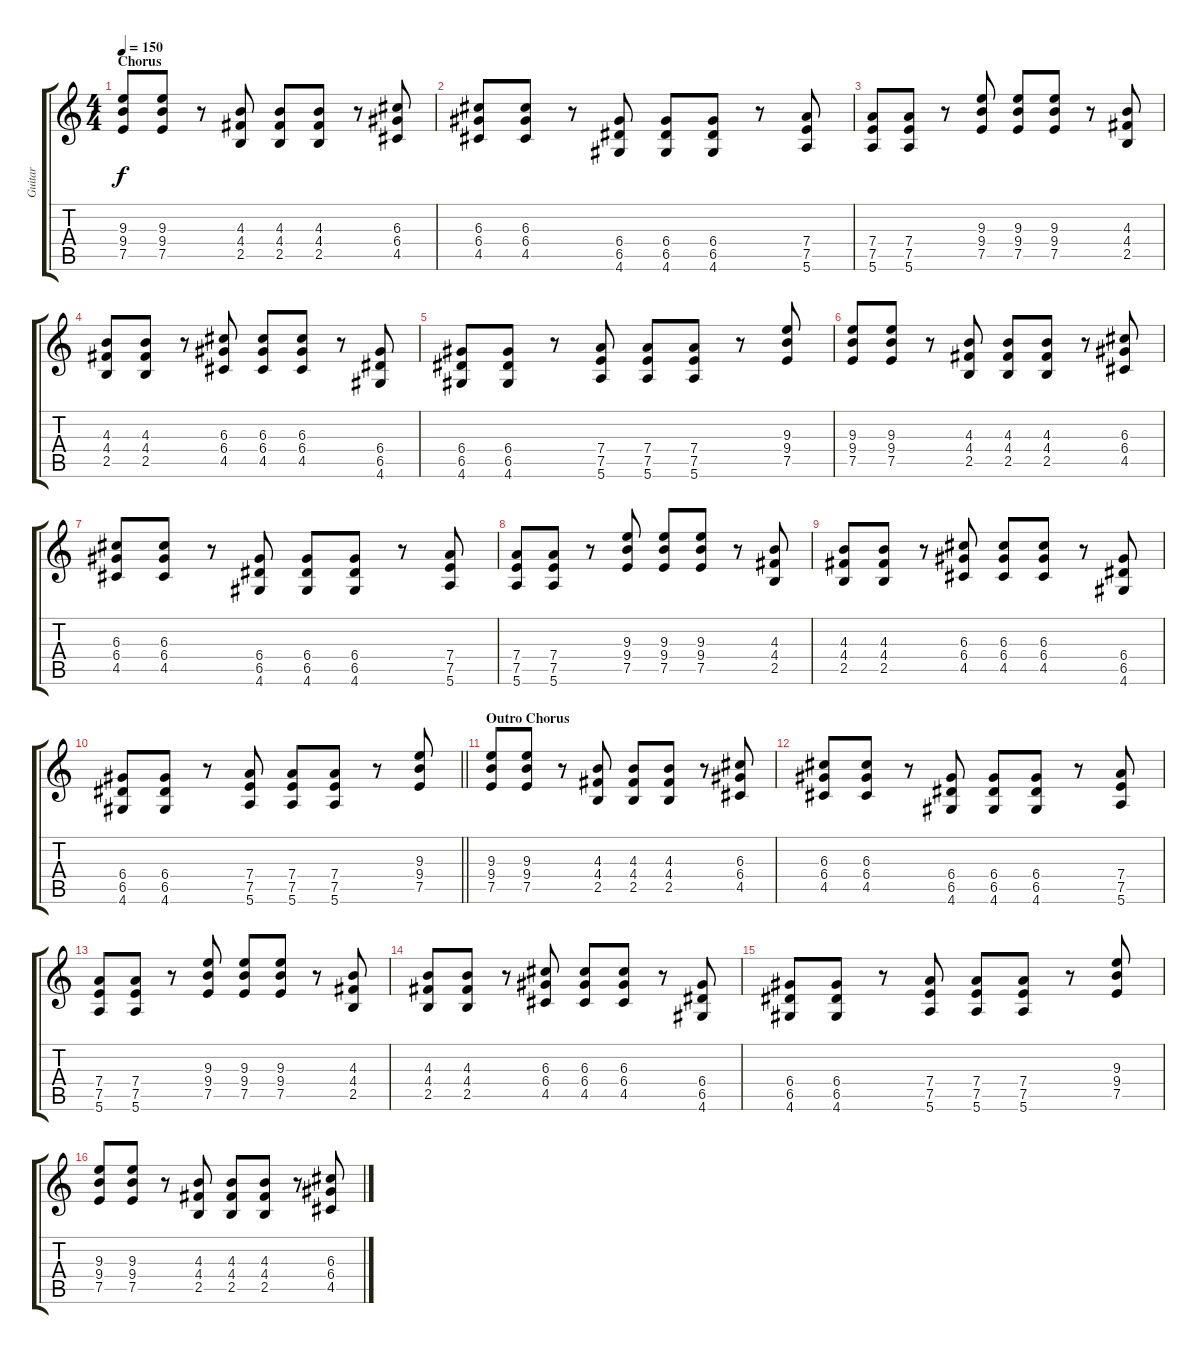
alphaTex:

\track ("Guitar" "Guitar") {instrument distortionguitar}
\staff {score tabs}
\tuning (E4 B3 G3 D3 A2 E2) {hide}
\ts (4 4)
\section ("" "Chorus")
\tempo 150
\clef g2
\ks c
(9.3 9.4 7.5).8{dy f} (9.3 9.4 7.5).8 r.8 (4.3 4.4 2.5).8 (4.3 4.4 2.5).8 (4.3 4.4 2.5).8 r.8 (6.3 6.4 4.5).8 |
(6.3 6.4 4.5).8 (6.3 6.4 4.5).8 r.8 (6.4 6.5 4.6).8 (6.4 6.5 4.6).8 (6.4 6.5 4.6).8 r.8 (7.4 7.5 5.6).8 |
(7.4 7.5 5.6).8 (7.4 7.5 5.6).8 r.8 (9.3 9.4 7.5).8 (9.3 9.4 7.5).8 (9.3 9.4 7.5).8 r.8 (4.3 4.4 2.5).8 |
(4.3 4.4 2.5).8 (4.3 4.4 2.5).8 r.8 (6.3 6.4 4.5).8 (6.3 6.4 4.5).8 (6.3 6.4 4.5).8 r.8 (6.4 6.5 4.6).8 |
(6.4 6.5 4.6).8 (6.4 6.5 4.6).8 r.8 (7.4 7.5 5.6).8 (7.4 7.5 5.6).8 (7.4 7.5 5.6).8 r.8 (9.3 9.4 7.5).8 |
(9.3 9.4 7.5).8 (9.3 9.4 7.5).8 r.8 (4.3 4.4 2.5).8 (4.3 4.4 2.5).8 (4.3 4.4 2.5).8 r.8 (6.3 6.4 4.5).8 |
(6.3 6.4 4.5).8 (6.3 6.4 4.5).8 r.8 (6.4 6.5 4.6).8 (6.4 6.5 4.6).8 (6.4 6.5 4.6).8 r.8 (7.4 7.5 5.6).8 |
(7.4 7.5 5.6).8 (7.4 7.5 5.6).8 r.8 (9.3 9.4 7.5).8 (9.3 9.4 7.5).8 (9.3 9.4 7.5).8 r.8 (4.3 4.4 2.5).8 |
(4.3 4.4 2.5).8 (4.3 4.4 2.5).8 r.8 (6.3 6.4 4.5).8 (6.3 6.4 4.5).8 (6.3 6.4 4.5).8 r.8 (6.4 6.5 4.6).8 |
\barLineRight lightlight
(6.4 6.5 4.6).8 (6.4 6.5 4.6).8 r.8 (7.4 7.5 5.6).8 (7.4 7.5 5.6).8 (7.4 7.5 5.6).8 r.8 (9.3 9.4 7.5).8 |
\section ("" "Outro Chorus")
(9.3 9.4 7.5).8 (9.3 9.4 7.5).8 r.8 (4.3 4.4 2.5).8 (4.3 4.4 2.5).8 (4.3 4.4 2.5).8 r.8 (6.3 6.4 4.5).8 |
(6.3 6.4 4.5).8 (6.3 6.4 4.5).8 r.8 (6.4 6.5 4.6).8 (6.4 6.5 4.6).8 (6.4 6.5 4.6).8 r.8 (7.4 7.5 5.6).8 |
(7.4 7.5 5.6).8 (7.4 7.5 5.6).8 r.8 (9.3 9.4 7.5).8 (9.3 9.4 7.5).8 (9.3 9.4 7.5).8 r.8 (4.3 4.4 2.5).8 |
(4.3 4.4 2.5).8 (4.3 4.4 2.5).8 r.8 (6.3 6.4 4.5).8 (6.3 6.4 4.5).8 (6.3 6.4 4.5).8 r.8 (6.4 6.5 4.6).8 |
(6.4 6.5 4.6).8 (6.4 6.5 4.6).8 r.8 (7.4 7.5 5.6).8 (7.4 7.5 5.6).8 (7.4 7.5 5.6).8 r.8 (9.3 9.4 7.5).8 |
(9.3 9.4 7.5).8 (9.3 9.4 7.5).8 r.8 (4.3 4.4 2.5).8 (4.3 4.4 2.5).8 (4.3 4.4 2.5).8 r.8 (6.3 6.4 4.5).8
